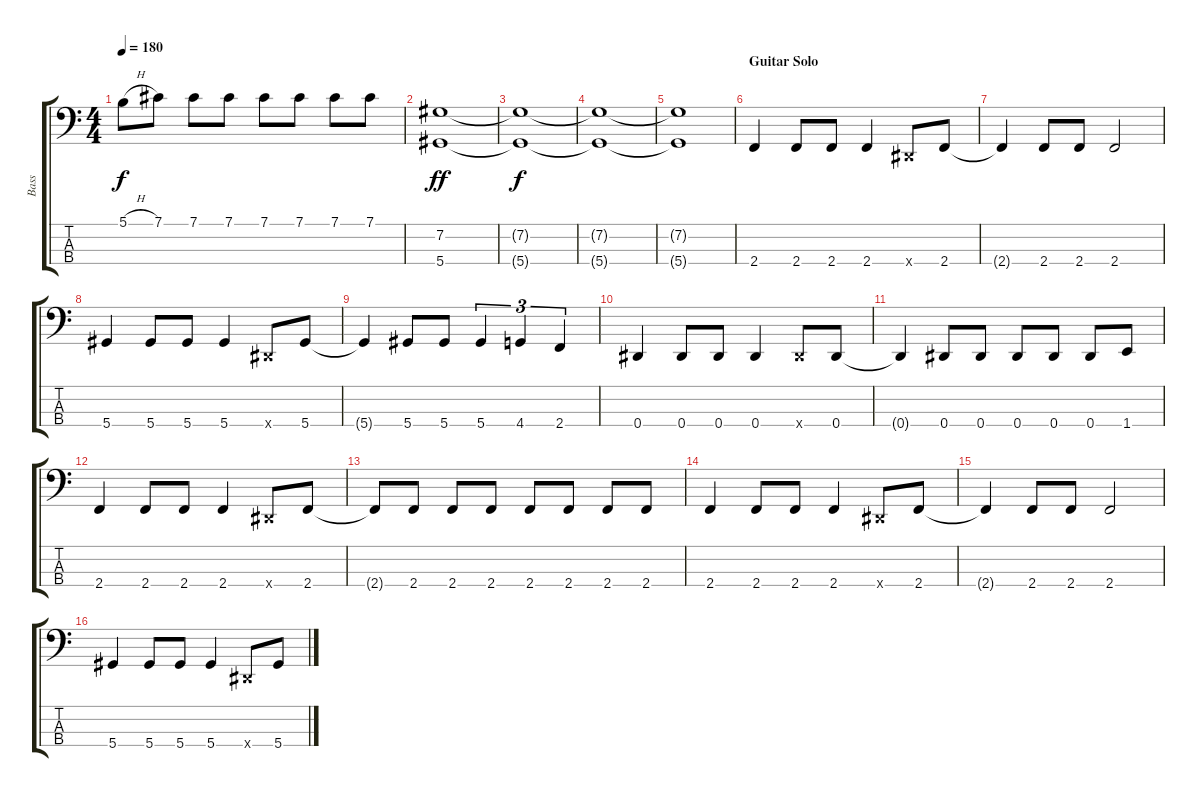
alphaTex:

\track ("Bass" "Bass") {instrument electricbasspick}
\staff {score tabs}
\tuning (Gb2 Db2 Ab1 Eb1) {hide}
\ts (4 4)
\tempo 180
\clef f4
\ks c
5.1{h}.8{dy f} 7.1.8 7.1.8 7.1.8 7.1.8 7.1.8 7.1.8 7.1.8 |
(7.2 5.4).1{dy ff} |
(7.2{t} 5.4{t}).1{dy f} |
(7.2{t} 5.4{t}).1 |
(7.2{t} 5.4{t}).1 |
\section ("" "Guitar Solo")
2.4.4 2.4.8 2.4.8 2.4.4 0.4{x}.8 2.4.8 |
2.4{t}.4 2.4.8 2.4.8 2.4.2 |
5.4.4 5.4.8 5.4.8 5.4.4 0.4{x}.8 5.4.8 |
5.4{t}.4 5.4.8 5.4.8 5.4.4{tu (3 2)} 4.4.4{tu (3 2)} 2.4.4{tu (3 2)} |
0.4.4 0.4.8 0.4.8 0.4.4 0.4{x}.8 0.4.8 |
0.4{t}.4 0.4.8 0.4.8 0.4.8 0.4.8 0.4.8 1.4.8 |
2.4.4 2.4.8 2.4.8 2.4.4 0.4{x}.8 2.4.8 |
2.4{t}.8 2.4.8 2.4.8 2.4.8 2.4.8 2.4.8 2.4.8 2.4.8 |
2.4.4 2.4.8 2.4.8 2.4.4 0.4{x}.8 2.4.8 |
2.4{t}.4 2.4.8 2.4.8 2.4.2 |
5.4.4 5.4.8 5.4.8 5.4.4 0.4{x}.8 5.4.8
